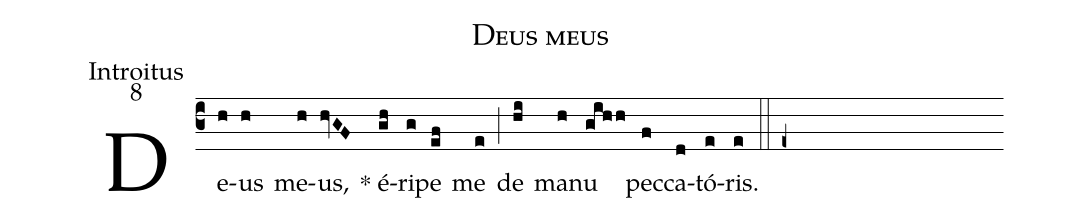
name:Deus meus;
office-part:Introitus;
mode:8;
%%
(c3) De(h)us(h) me(h)us,(hvGF) * é(gh)ri(g)pe(ef) me(e) (;) de(hi) ma(h)nu(gihh) pec(f)ca(d)tó(e)ris.(e) (::e+)
